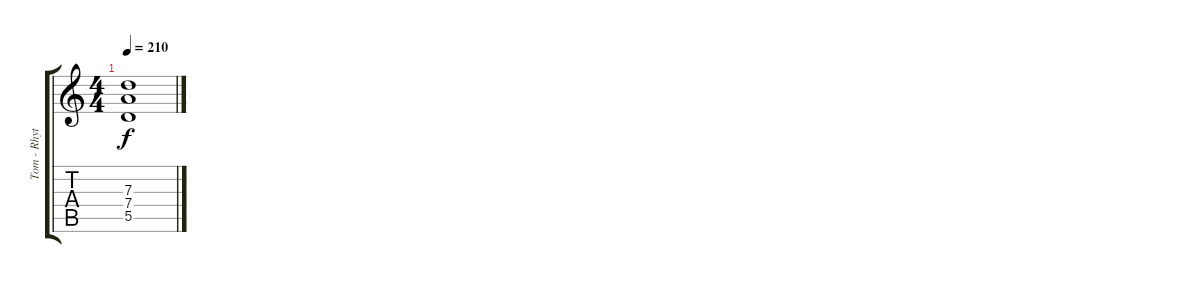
\track ("Tom - Rhytm Guitar Right" "Tom - Rhyt") {instrument overdrivenguitar}
\staff {score tabs}
\tuning (E4 B3 G3 D3 A2 E2) {hide}
\ts (4 4)
\tempo 210
\clef g2
\ks c
(7.3 7.4 5.5).1{dy f}
